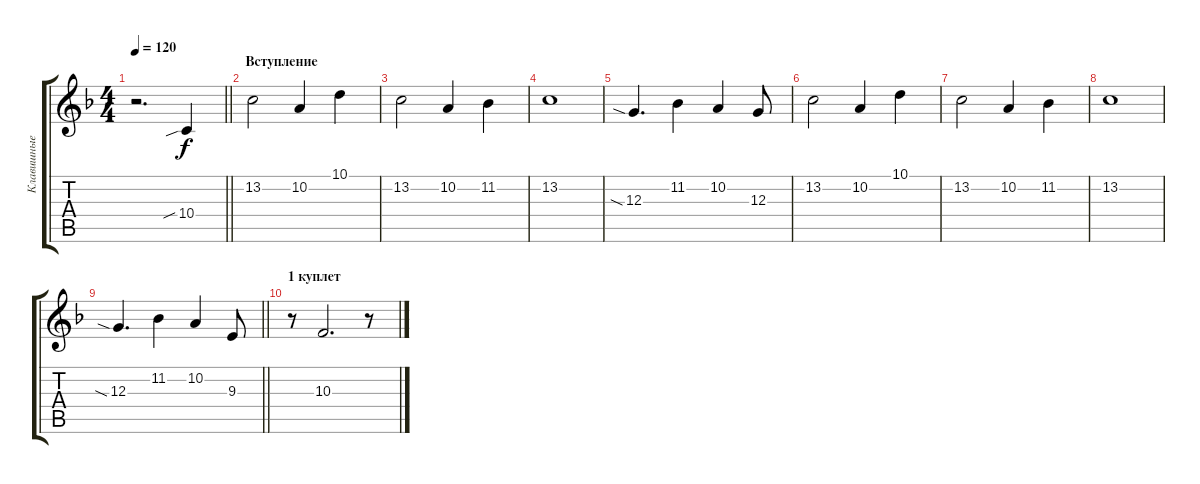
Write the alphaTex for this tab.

\track ("Клавишные" "Клавишные") {instrument lead1square}
\staff {score tabs}
\tuning (E4 B3 G3 D3 A2 E2) {hide}
\ts (4 4)
\tempo 120
\clef g2
\barLineRight lightlight
\ks f
r.2{d dy f instrument lead1square} 10.4{sib}.4 |
\section ("" "Вступление")
13.2.2 10.2.4 10.1.4 |
13.2.2 10.2.4 11.2.4 |
13.2.1 |
12.3{sia}.4{d} 11.2.4 10.2.4 12.3.8 |
13.2.2 10.2.4 10.1.4 |
13.2.2 10.2.4 11.2.4 |
13.2.1 |
\barLineRight lightlight
12.3{sia}.4{d} 11.2.4 10.2.4 9.3.8 |
\section ("" "1 куплет")
r.8 10.3.2{d} r.8
